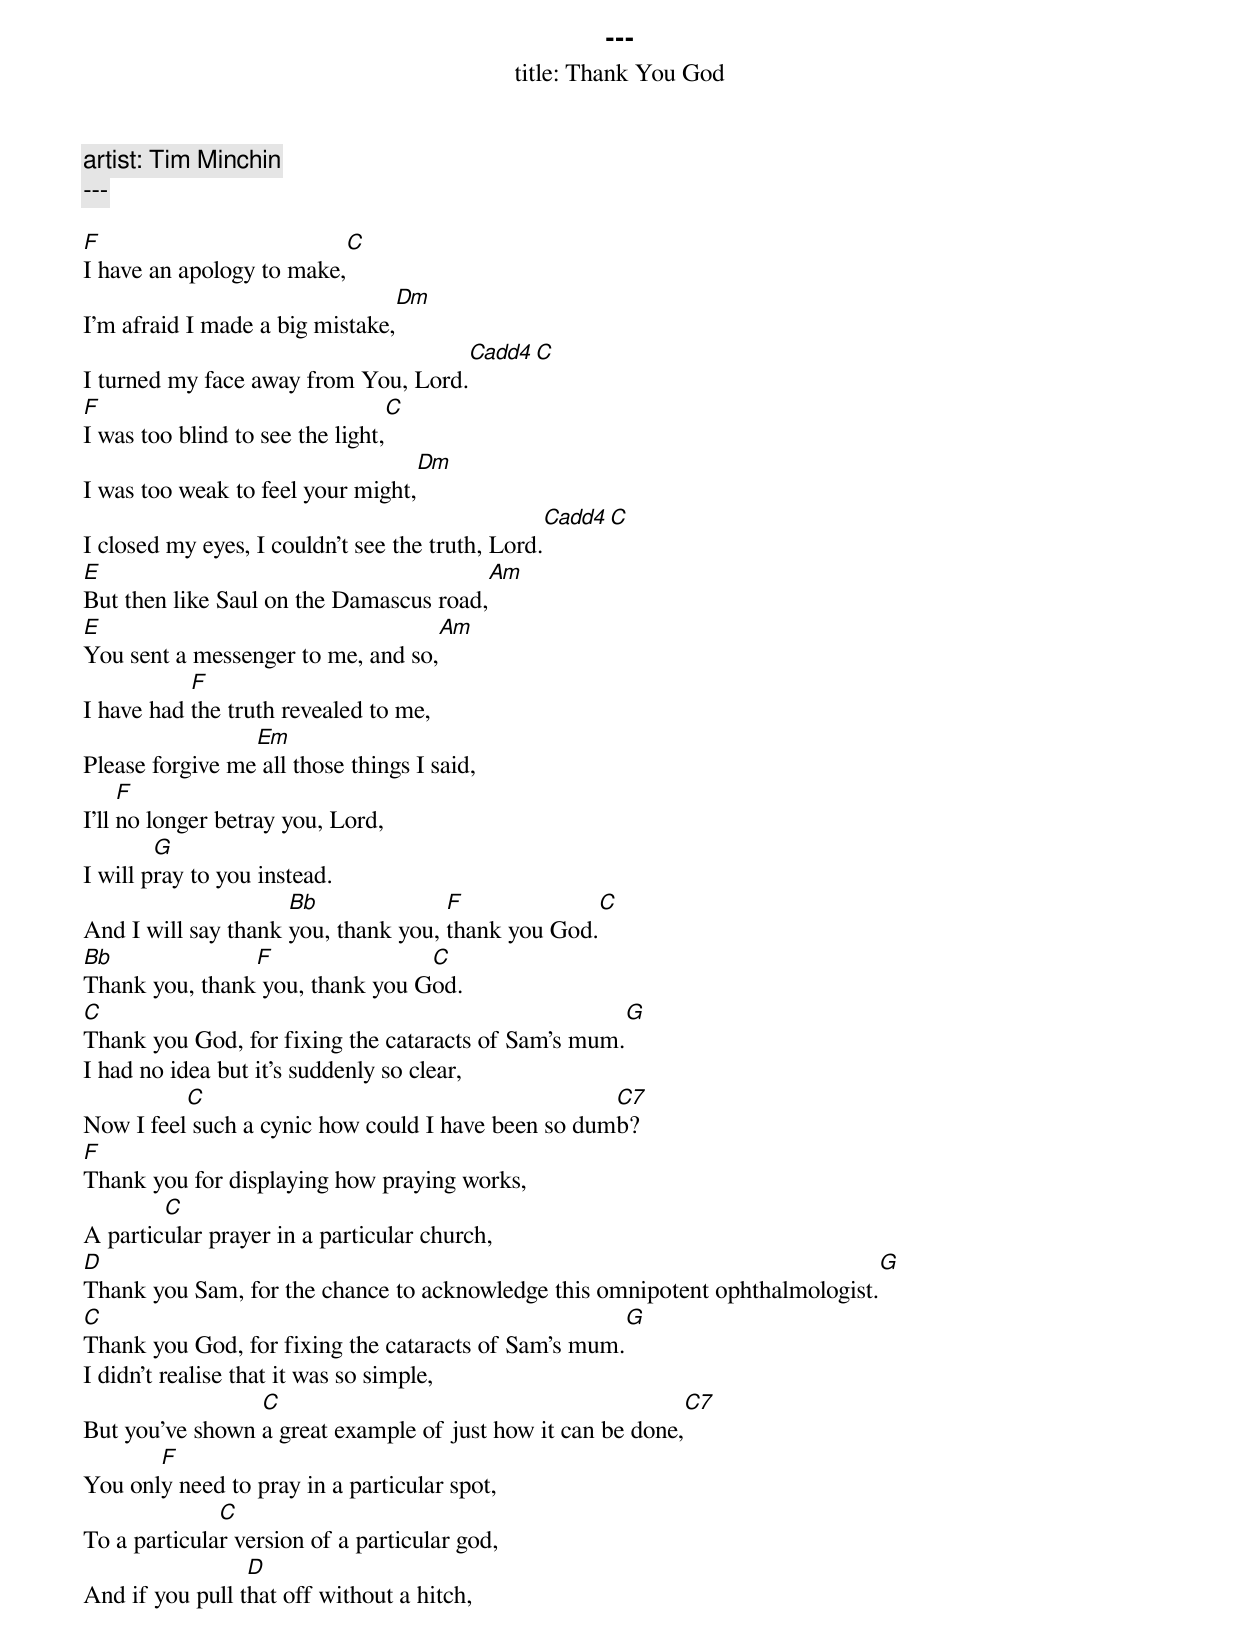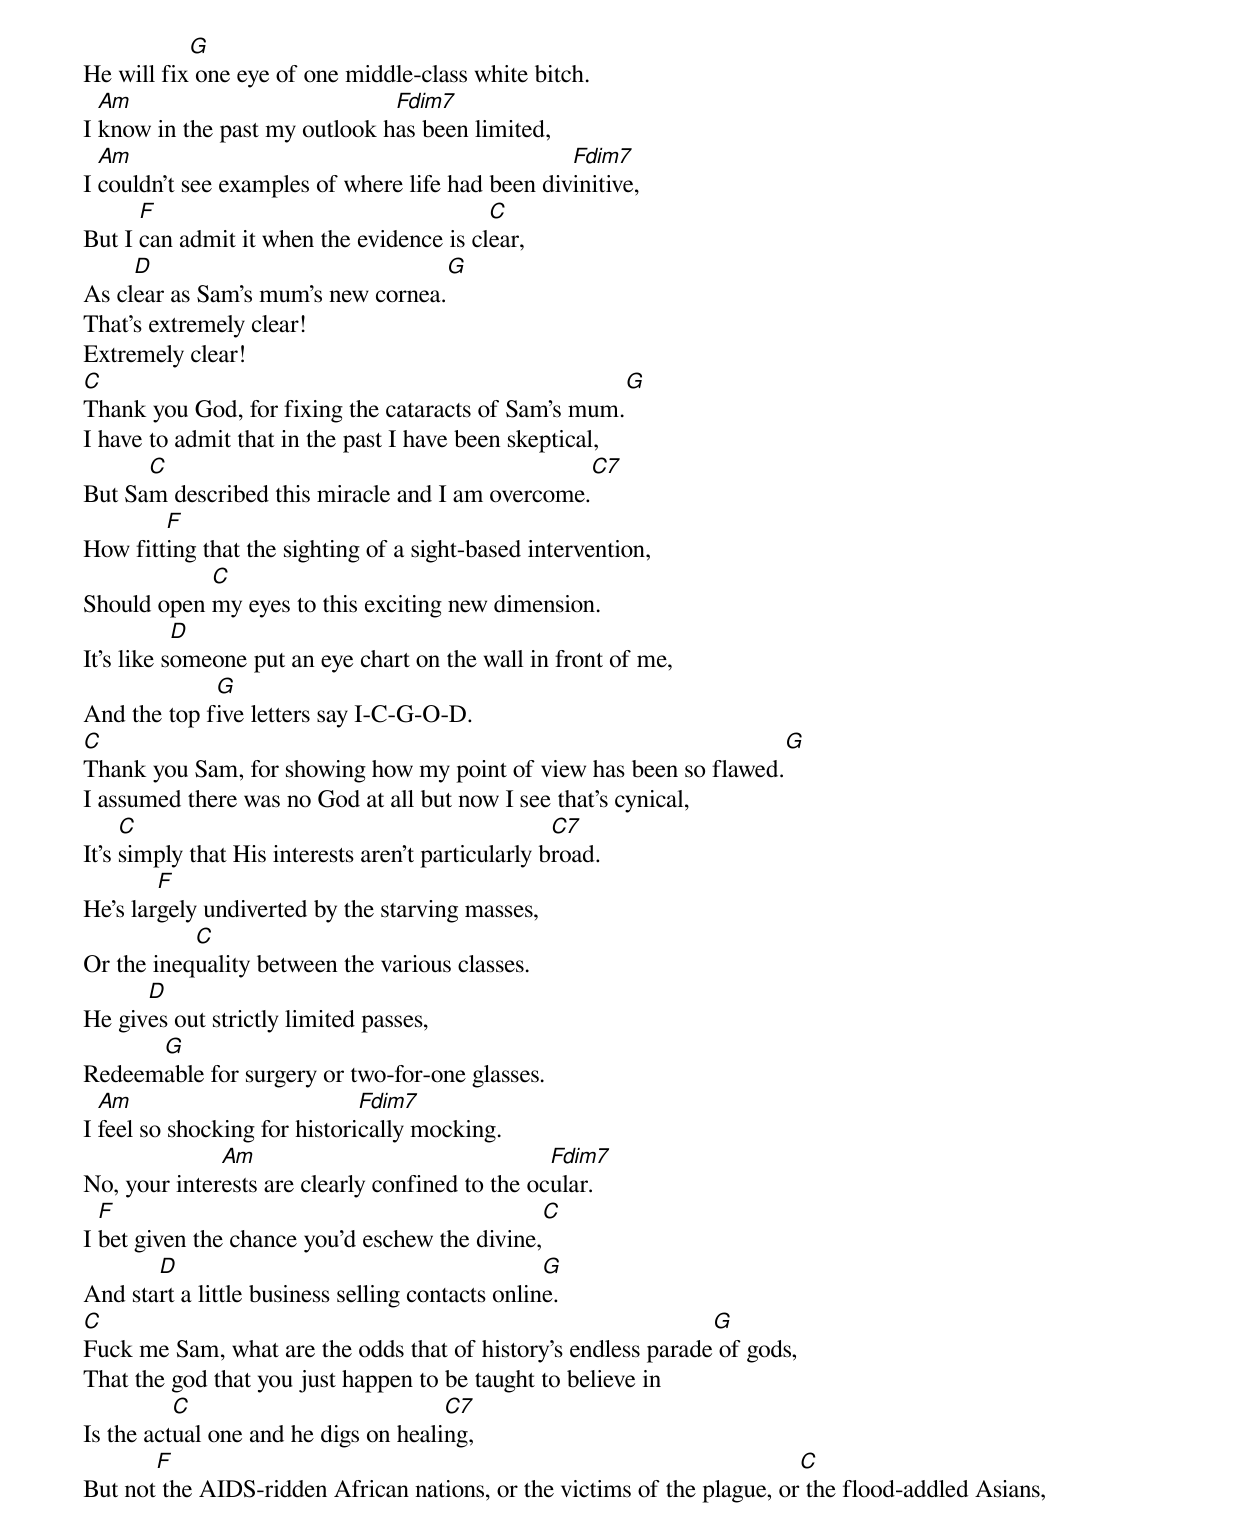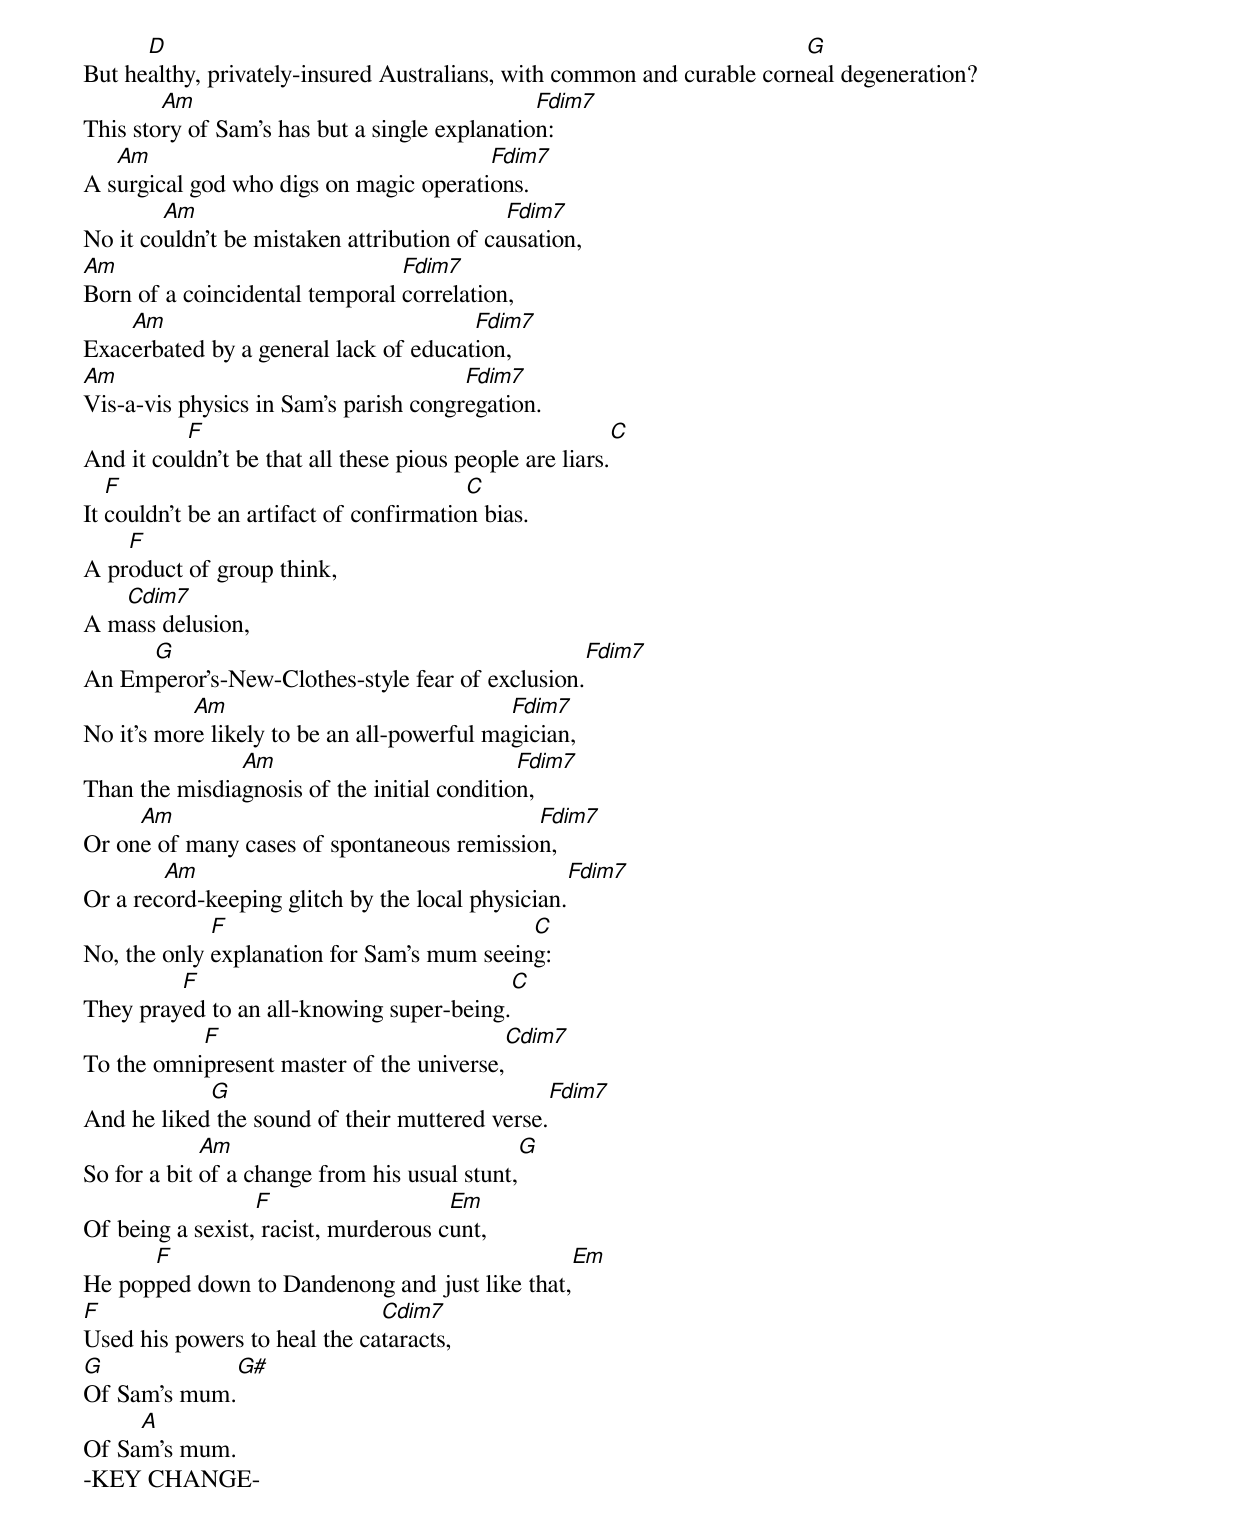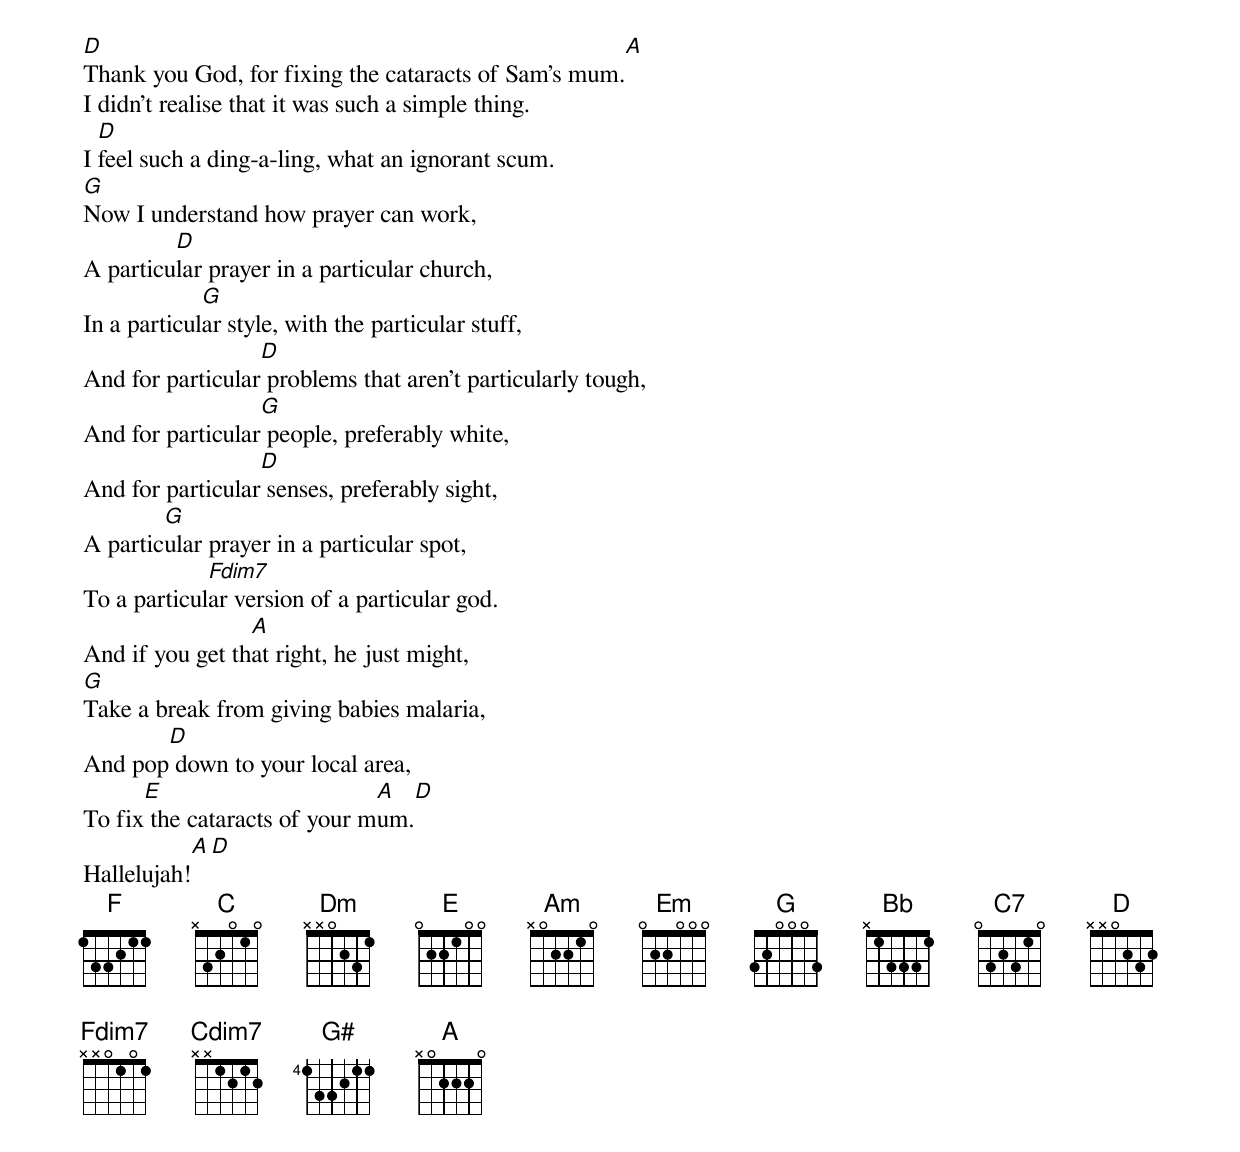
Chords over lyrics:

---
title: Thank You God
artist: Tim Minchin
---

F                               C
I have an apology to make,
                                          Dm
I'm afraid I made a big mistake,
                                           Cadd4 C
I turned my face away from You, Lord.
F                                      C
I was too blind to see the light,
                                           Dm
I was too weak to feel your might,
                                                        Cadd4  C
I closed my eyes, I couldn't see the truth, Lord.
E                                                       Am
But then like Saul on the Damascus road,
E                                                    Am
You sent a messenger to me, and so,
           F
I have had the truth revealed to me,
                 Em
Please forgive me all those things I said,
     F
I'll no longer betray you, Lord,
        G
I will pray to you instead.
                     Bb              F               C
And I will say thank you, thank you, thank you God.
Bb              F                C
Thank you, thank you, thank you God.
C                                                            G
Thank you God, for fixing the cataracts of Sam's mum.
I had no idea but it's suddenly so clear,
          C                                         C7
Now I feel such a cynic how could I have been so dumb?
F
Thank you for displaying how praying works,
        C
A particular prayer in a particular church,
D                                                                                 G
Thank you Sam, for the chance to acknowledge this omnipotent ophthalmologist.
C                                                            G
Thank you God, for fixing the cataracts of Sam's mum.
I didn't realise that it was so simple,
                 C                                              C7
But you've shown a great example of just how it can be done,
       F
You only need to pray in a particular spot,
              C
To a particular version of a particular god,
                 D
And if you pull that off without a hitch,
           G
He will fix one eye of one middle-class white bitch.
  Am                           Fdim7
I know in the past my outlook has been limited,
  Am                                              Fdim7
I couldn't see examples of where life had been divinitive,
      F                                   C
But I can admit it when the evidence is clear,
     D                                 G
As clear as Sam's mum's new cornea.
That's extremely clear!
Extremely clear!
C                                                            G
Thank you God, for fixing the cataracts of Sam's mum.
I have to admit that in the past I have been skeptical,
      C                                                C7
But Sam described this miracle and I am overcome.
        F
How fitting that the sighting of a sight-based intervention,
            C
Should open my eyes to this exciting new dimension.
           D
It's like someone put an eye chart on the wall in front of me,
             G
And the top five letters say I-C-G-O-D.
C                                                                                    G
Thank you Sam, for showing how my point of view has been so flawed.
I assumed there was no God at all but now I see that's cynical,
     C                                              C7
It's simply that His interests aren't particularly broad.
        F
He's largely undiverted by the starving masses,
           C
Or the inequality between the various classes.
      D
He gives out strictly limited passes,
      G
Redeemable for surgery or two-for-one glasses.
  Am                          Fdim7
I feel so shocking for historically mocking.
              Am                                 Fdim7
No, your interests are clearly confined to the ocular.
  F                                              C
I bet given the chance you'd eschew the divine,
       D                                          G
And start a little business selling contacts online.
C                                                              G
Fuck me Sam, what are the odds that of history's endless parade of gods,
That the god that you just happen to be taught to believe in
          C                           C7
Is the actual one and he digs on healing,
       F                                                                 C
But not the AIDS-ridden African nations, or the victims of the plague, or the flood-addled Asians,
      D                                                                 G
But healthy, privately-insured Australians, with common and curable corneal degeneration?
        Am	                               Fdim7
This story of Sam's has but a single explanation:
   Am                                   Fdim7
A surgical god who digs on magic operations.
        Am                                  Fdim7
No it couldn't be mistaken attribution of causation,
Am                              Fdim7
Born of a coincidental temporal correlation,
    Am                                 Fdim7
Exacerbated by a general lack of education,
Am                                     Fdim7
Vis-a-vis physics in Sam's parish congregation.
          F                                               C
And it couldn't be that all these pious people are liars.
   F                                     C
It couldn't be an artifact of confirmation bias.
    F
A product of group think,
   Cdim7
A mass delusion,
     G                                            Fdim7
An Emperor's-New-Clothes-style fear of exclusion.
           Am                               Fdim7
No it's more likely to be an all-powerful magician,
               Am                            Fdim7
Than the misdiagnosis of the initial condition,
     Am                                     Fdim7
Or one of many cases of spontaneous remission,
        Am                                        Fdim7
Or a record-keeping glitch by the local physician.
             F                              C
No, the only explanation for Sam's mum seeing:
         F                                      C
They prayed to an all-knowing super-being.
           F                                         Cdim7
To the omnipresent master of the universe,
            G                                  Fdim7
And he liked the sound of their muttered verse.
             Am                                 G
So for a bit of a change from his usual stunt,
                  F                   Em
Of being a sexist, racist, murderous cunt,
      F                                                  Em
He popped down to Dandenong and just like that,
F                             Cdim7
Used his powers to heal the cataracts,
G             G#
Of Sam's mum.
     A
Of Sam's mum.
-KEY CHANGE-
D                                                            A
Thank you God, for fixing the cataracts of Sam's mum.
I didn't realise that it was such a simple thing.
  D
I feel such a ding-a-ling, what an ignorant scum.
G
Now I understand how prayer can work,
         D
A particular prayer in a particular church,
             G
In a particular style, with the particular stuff,
                  D
And for particular problems that aren't particularly tough,
                  G
And for particular people, preferably white,
                  D
And for particular senses, preferably sight,
        G
A particular prayer in a particular spot,
             Fdim7
To a particular version of a particular god.
                 A
And if you get that right, he just might,
G
Take a break from giving babies malaria,
       D
And pop down to your local area,
      E                       A          D
To fix the cataracts of your mum.
                  A   D
Hallelujah!
